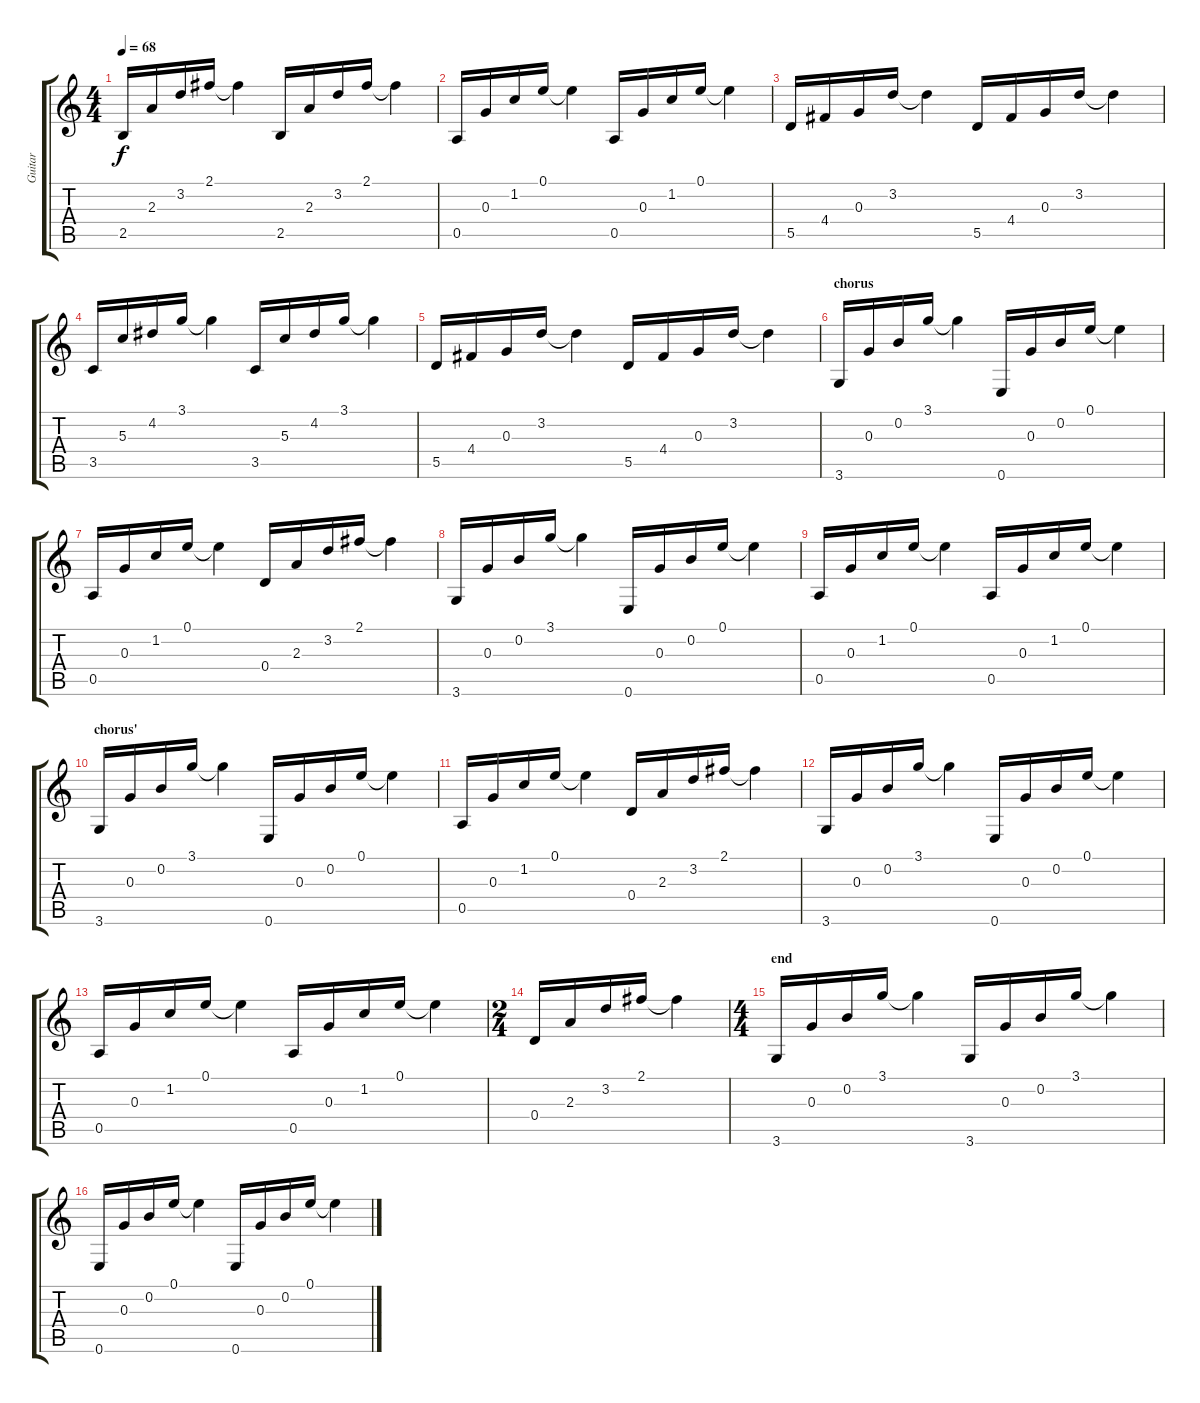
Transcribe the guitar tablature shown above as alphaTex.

\track ("Guitar" "Guitar") {instrument electricguitarclean}
\staff {score tabs}
\tuning (E4 B3 G3 D3 A2 E2) {hide}
\ts (4 4)
\tempo 68
\clef g2
\ks c
2.5.16{dy f} 2.3.16 3.2.16 2.1.16 2.1{t}.4 2.5.16 2.3.16 3.2.16 2.1.16 2.1{t}.4 |
0.5.16 0.3.16 1.2.16 0.1.16 0.1{t}.4 0.5.16 0.3.16 1.2.16 0.1.16 0.1{t}.4 |
5.5.16 4.4.16 0.3.16 3.2.16 3.2{t}.4 5.5.16 4.4.16 0.3.16 3.2.16 3.2{t}.4 |
3.5.16 5.3.16 4.2.16 3.1.16 3.1{t}.4 3.5.16 5.3.16 4.2.16 3.1.16 3.1{t}.4 |
5.5.16 4.4.16 0.3.16 3.2.16 3.2{t}.4 5.5.16 4.4.16 0.3.16 3.2.16 3.2{t}.4 |
\section ("" "chorus")
3.6.16 0.3.16 0.2.16 3.1.16 3.1{t}.4 0.6.16 0.3.16 0.2.16 0.1.16 0.1{t}.4 |
0.5.16 0.3.16 1.2.16 0.1.16 0.1{t}.4 0.4.16 2.3.16 3.2.16 2.1.16 2.1{t}.4 |
3.6.16 0.3.16 0.2.16 3.1.16 3.1{t}.4 0.6.16 0.3.16 0.2.16 0.1.16 0.1{t}.4 |
0.5.16 0.3.16 1.2.16 0.1.16 0.1{t}.4 0.5.16 0.3.16 1.2.16 0.1.16 0.1{t}.4 |
\section ("" "chorus'")
3.6.16 0.3.16 0.2.16 3.1.16 3.1{t}.4 0.6.16 0.3.16 0.2.16 0.1.16 0.1{t}.4 |
0.5.16 0.3.16 1.2.16 0.1.16 0.1{t}.4 0.4.16 2.3.16 3.2.16 2.1.16 2.1{t}.4 |
3.6.16 0.3.16 0.2.16 3.1.16 3.1{t}.4 0.6.16 0.3.16 0.2.16 0.1.16 0.1{t}.4 |
0.5.16 0.3.16 1.2.16 0.1.16 0.1{t}.4 0.5.16 0.3.16 1.2.16 0.1.16 0.1{t}.4 |
\ts (2 4)
0.4.16 2.3.16 3.2.16 2.1.16 2.1{t}.4 |
\ts (4 4)
\section ("" "end")
3.6.16 0.3.16 0.2.16 3.1.16 3.1{t}.4 3.6.16 0.3.16 0.2.16 3.1.16 3.1{t}.4 |
0.6.16 0.3.16 0.2.16 0.1.16 0.1{t}.4 0.6.16 0.3.16 0.2.16 0.1.16 0.1{t}.4
